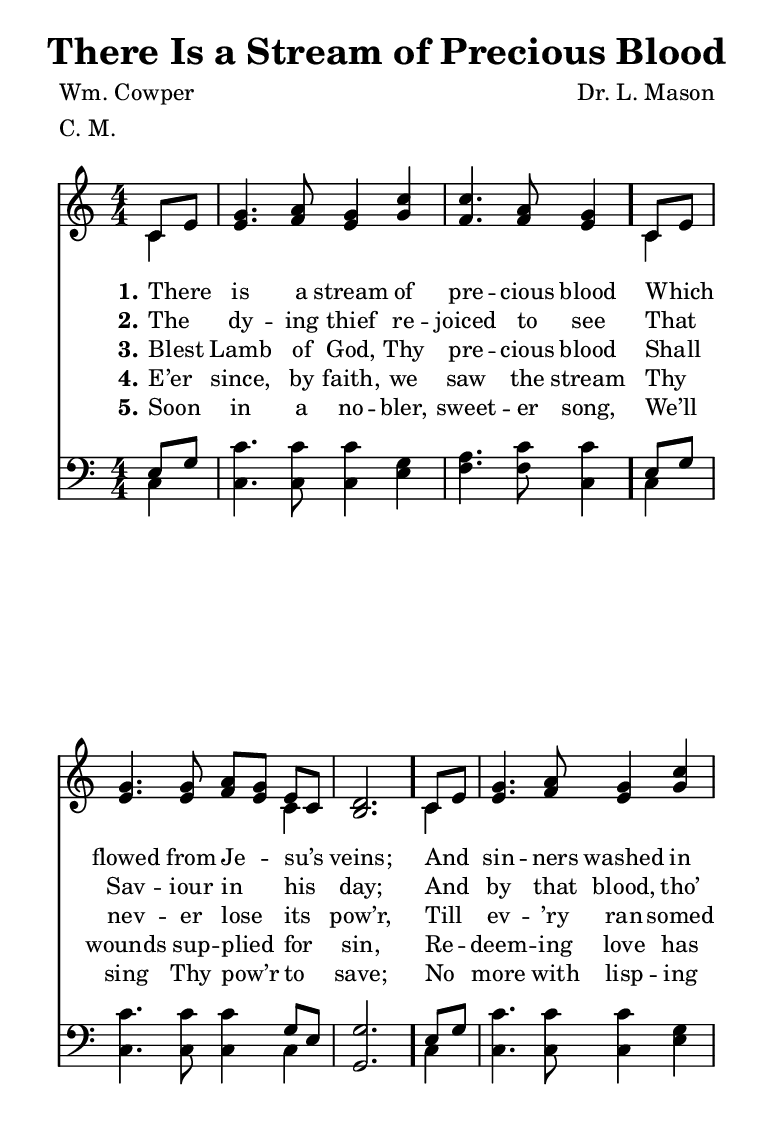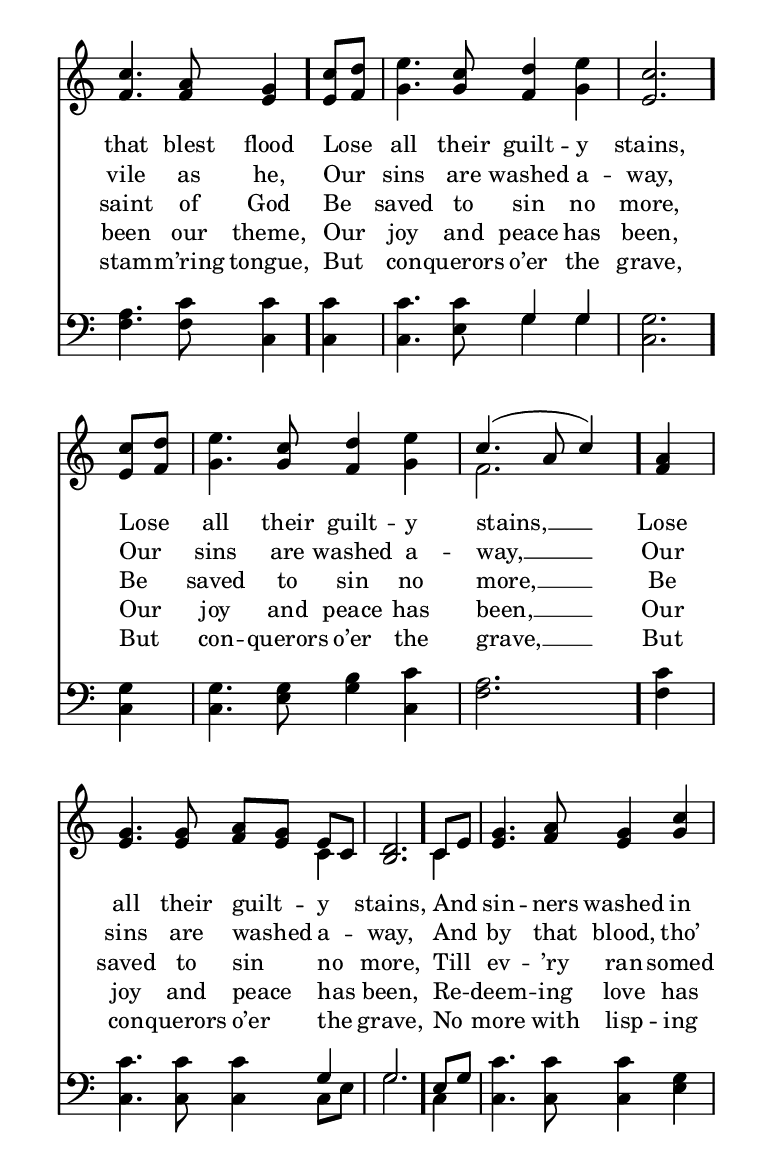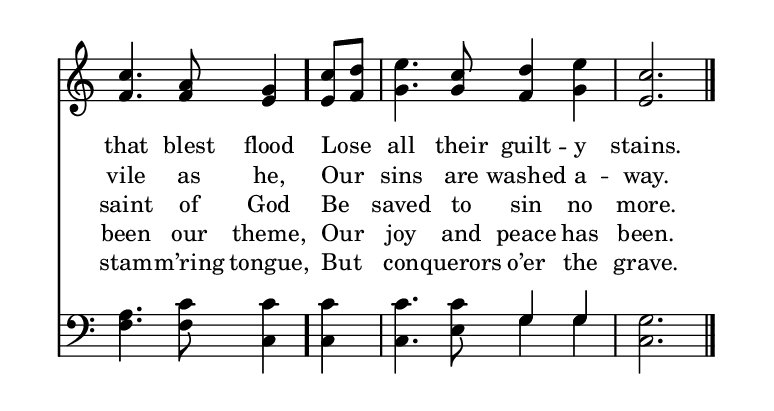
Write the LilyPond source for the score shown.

\include "common/global.ily"
\paper {
  \include "common/paper.ily"
}

\header{
  hymnnumber = "268"
  title = "There Is a Stream of Precious Blood"
  tunename = "Cowper"
  meter = "C. M."
  poet = "Wm. Cowper"
  composer = "Dr. L. Mason"
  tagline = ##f
}

global = {
  \include "common/overrides.ily"
  \override Staff.TimeSignature.style = #'numbered
  \time 4/4
  \override Score.MetronomeMark.transparent = ##t % hide all fermata changes too
  \tempo 4=80
  \key c \major
  \partial 4
  \autoBeamOff
}

notesSoprano = {
\global
\relative c' {

  c8[ e] | g4. a8 g4 c | c4. a8 g4
  c,8[ e] | g4. g8 a[ g] e[ c] | d2. \eogbreak
  c8[ e] | g4. a8 g4 c | c4. a8 g4
  c8[ d] | e4. c8 d4 e | c2. \eogbreak

  c8[ d] | e4. c8 d4 e | c4.( a8 c4)
  a4 | g4. g8 a8[ g] e[ c] | d2. \eogbreak
  c8[ e] | g4. a8 g4 c | c4. a8 g4
  c8[ d] | e4. c8 d4 e | c2. \eogbreak

  \bar "|."

}
}

notesAlto = {
\global
\relative e' {

  c4 | e4. f8 e4 g | f4. f8 e4
  c4 | e4. e8 f[ e] c4 | b2.
  c4 | e4. f8 e4 g | f4. f8 e4
  e8[ f] | g4. g8 f4 g | e2.

  e8[ f] | g4. g8 f4 g | f2.
  f4 | e4. e8 f8[ e] c4 | b2.
  c4 | e4. f8 e4 g | f4. f8 e4
  e8[ f] | g4. g8 f4 g | e2.

}
}

notesTenor = {
\global
\relative a {

  e8[ g] | c4. c8 c4 g | a4. c8 c4
  e,8[ g] | c4. c8 c4 g8[ e] | g2.
  e8[ g] | c4. c8 c4 g | a4. c8 c4
  c4 | c4. c8 g4 g | g2.

  g4 | g4. g8 b4 c | a2.
  c4 | c4. c8 c4 g | g2.
  e8[ g] | c4. c8 c4 g | a4. c8 c4
  c4 | c4. c8 g4 g | g2.

}
}

notesBass = {
\global
\relative f {

  c4 | c4. c8 c4 e4 | f4. f8 c4
  c4 | c4. c8 c4 c | g2.
  c4 | c4. c8 c4 e4 | f4. f8 c4
  c4 | c4. e8 g4 g | c,2.

  c4 | c4. e8 g4 c,4 | f2.
  f4 | c4. c8 c4 c8[ e] | g2.
  c,4 | c4. c8 c4 e4 | f4. f8 c4
  c4 | c4. e8 g4 g | c,2.

}
}

wordsA = \lyricmode {
\set stanza = "1."

There is a stream of pre -- cious blood \bar "."
Which flowed from Je -- su’s veins; \bar "."
And sin -- ners washed in that blest flood \bar "."
%{HIDE>%} Lose all their guilt -- y stains, \bar "." %{HIDE<%}
%{HIDE>%} Lose all their guilt -- y stains, __ \bar "." %{HIDE<%}
%{HIDE>%} Lose all their guilt -- y stains, \bar "." %{HIDE<%}
%{HIDE>%} And sin -- ners washed in that blest flood \bar "." %{HIDE<%}
Lose all their guilt -- y stains. \bar "."

}

wordsB = \lyricmode {
\set stanza = "2."

The dy -- ing thief re -- joiced to see
That Sav -- iour in his day;
And by that blood, tho’ vile as he,
%{HIDE>%} Our sins are washed a -- way, %{<HIDE%}
%{HIDE>%} Our sins are washed a -- way, __ %{<HIDE%}
%{HIDE>%} Our sins are washed a -- way, %{<HIDE%}
%{HIDE>%} And by that blood, tho’ vile as he, %{<HIDE%}
Our sins are washed a -- way.

}

wordsC = \lyricmode {
\set stanza = "3."

Blest Lamb of God, Thy pre -- cious blood
Shall nev -- er lose its pow’r,
Till ev -- ’ry ran -- somed saint of God
%{HIDE>%} Be saved to sin no more, %{<HIDE%}
%{HIDE>%} Be saved to sin no more, __ %{<HIDE%}
%{HIDE>%} Be saved to sin no more, %{<HIDE%}
%{HIDE>%} Till ev -- ’ry ran -- somed saint of God %{<HIDE%}
Be saved to sin no more.

}

wordsD = \lyricmode {
\set stanza = "4."

E’er since, by faith, we saw the stream
Thy wounds sup -- plied for sin,
Re -- deem -- ing love has been our theme,
%{HIDE>%} Our joy and peace has been, %{<HIDE%}
%{HIDE>%} Our joy and peace has been, __ %{<HIDE%}
%{HIDE>%} Our joy and peace has been, %{<HIDE%}
%{HIDE>%} Re -- deem -- ing love has been our theme, %{<HIDE%}
Our joy and peace has been.

}

wordsE = \lyricmode {
\set stanza = "5."

Soon in a no -- bler, sweet -- er song,
We’ll sing Thy pow’r to save;
No more with lisp -- ing stam -- m’ring tongue,
%{HIDE>%} But con -- querors o’er the grave, %{<HIDE%}
%{HIDE>%} But con -- querors o’er the grave, __ %{<HIDE%}
%{HIDE>%} But con -- querors o’er the grave, %{<HIDE%}
%{HIDE>%} No more with lisp -- ing stam -- m’ring tongue, %{<HIDE%}
But con -- querors o’er the grave.

}

\score {
  \context ChoirStaff <<
    \context Staff = upper <<
      \set Staff.autoBeaming = ##f
      \set ChoirStaff.systemStartDelimiter = #'SystemStartBar
      \set ChoirStaff.printPartCombineTexts = ##f
      \partcombine #'(2 . 9) \notesSoprano \notesAlto
      \context NullVoice = sopranos { \voiceOne << \notesSoprano >> }
      \context NullVoice = altos { \voiceTwo << \notesAlto >> }
      \context Lyrics = one   \lyricsto sopranos \wordsA
      \context Lyrics = two   \lyricsto sopranos \wordsB
      \context Lyrics = three \lyricsto sopranos \wordsC
      \context Lyrics = four  \lyricsto sopranos \wordsD
      \context Lyrics = five  \lyricsto sopranos \wordsE
    >>
    \context Staff = men <<
      \set Staff.autoBeaming = ##f
      \clef bass
      \set ChoirStaff.printPartCombineTexts = ##f
      \partcombine #'(2 . 9) \notesTenor \notesBass
      \context NullVoice = tenors { \voiceOne << \notesTenor >> }
      \context NullVoice = basses { \voiceTwo << \notesBass >> }
    >>
  >>
  \layout {
    \include "common/layout.ily"
  }
  \midi{
    \include "common/midi.ily"
  }
}

\version "2.19.49"  % necessary for upgrading to future LilyPond versions.

% vi:set et ts=2 sw=2 ai nocindent syntax=lilypond:
